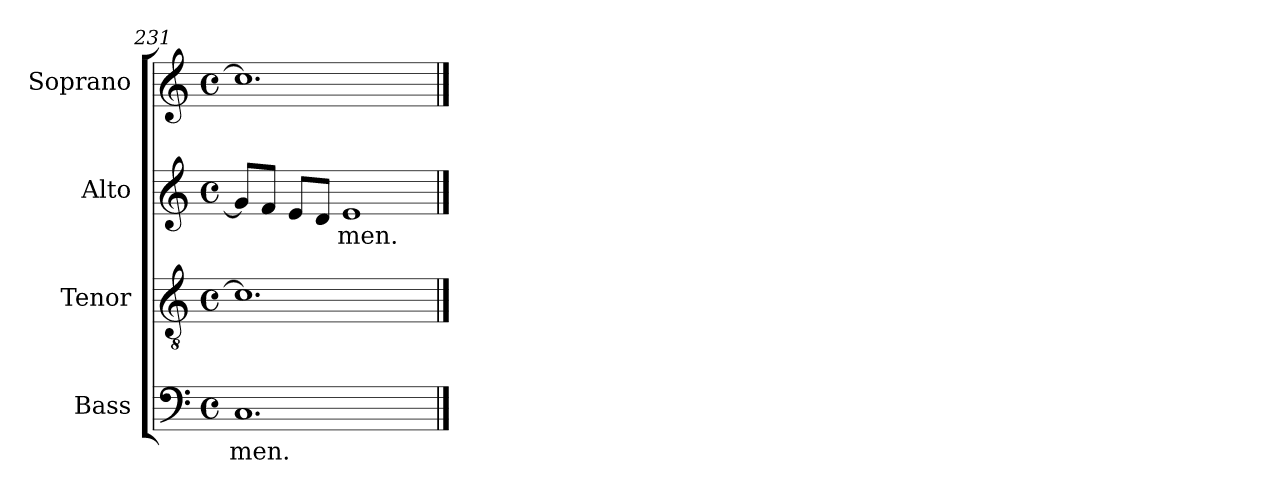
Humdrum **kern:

**kern	**text	**kern	**kern	**text	**kern
*part4	*part4	*part3	*part2	*part2	*part1
*staff4	*staff4	*staff3	*staff2	*staff2	*staff1
*I"Bass	*	*I"Tenor	*I"Alto	*	*I"Soprano
*I'B.	*	*I'T.	*I'A.	*	*I'S.
*clefF4	*	*clefGv2	*clefG2	*	*clefG2
*	*	*ITrd7c12	*	*	*
*k[]	*	*k[]	*k[]	*	*k[]
*C:	*	*C:	*C:	*	*C:
*M4/4	*	*M4/4	*M4/4	*	*M4/4
*met(c)	*	*met(c)	*met(c)	*	*met(c)
=231	=231	=231	=231	=231	=231
!	!LO:LY:b:color=#000000	!	!	!	!
1.Ci	-men.	1.Ci]	8gi/L]	.	1.cci]
.	.	.	8fi/J	.	.
.	.	.	8ei/L	.	.
.	.	.	8di/J	.	.
!	!	!	!	!LO:LY:b:color=#000000	!
.	.	.	1ei	-men.	.
==	==	==	==	==	==
*-	*-	*-	*-	*-	*-
